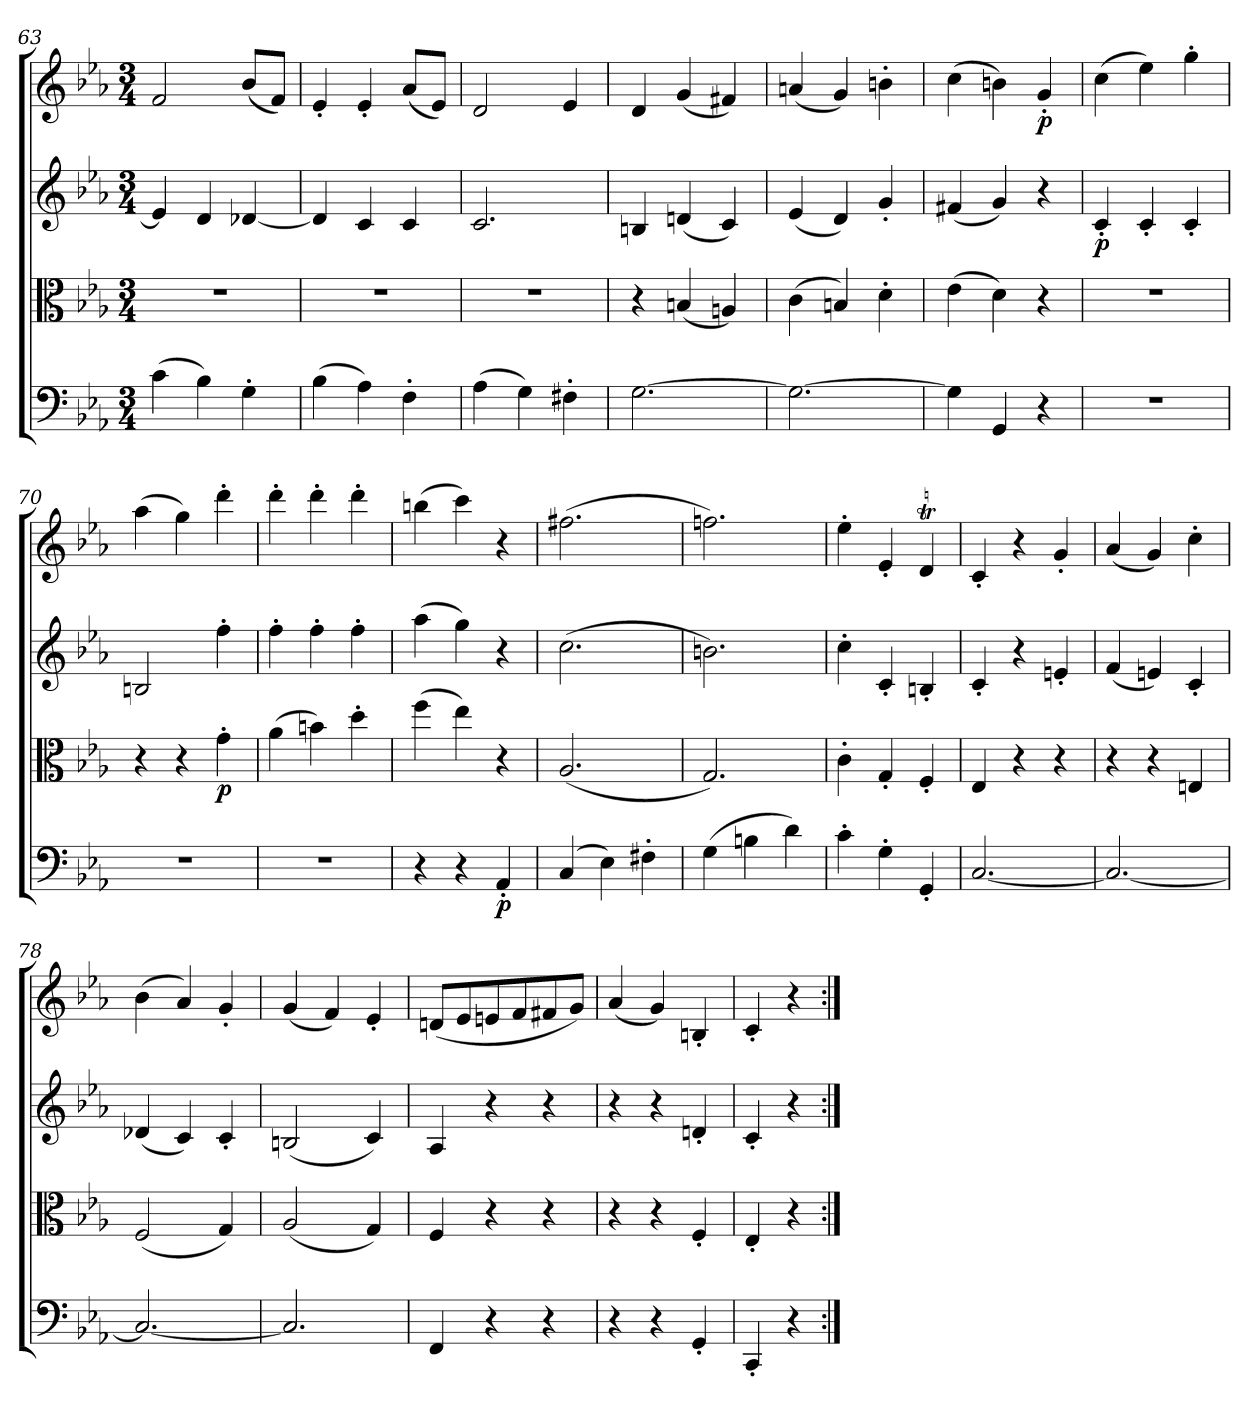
**kern	**dynam	**kern	**dynam	**kern	**dynam	**kern	**dynam
*part4	*part4	*part3	*part3	*part2	*part2	*part1	*part1
*staff4	*staff4	*staff3	*staff3	*staff2	*staff2	*staff1	*staff1
*clefF4	*	*clefC3	*	*clefG2	*	*clefG2	*
*k[b-e-a-]	*	*k[b-e-a-]	*	*k[b-e-a-]	*	*k[b-e-a-]	*
*c:	*	*c:	*	*c:	*	*c:	*
*M3/4	*	*M3/4	*	*M3/4	*	*M3/4	*
=63	=63	=63	=63	=63	=63	=63	=63
(4c\	.	2.r	.	4e-/]	.	2f/	.
4B-\)	.	.	.	4d/	.	.	.
4G'\	.	.	.	[4d-X/	.	(8b-/L	.
.	.	.	.	.	.	8f/J)	.
=64	=64	=64	=64	=64	=64	=64	=64
(4B-\	.	2.r	.	4d-/]	.	4e-'/	.
4A-\)	.	.	.	4c/	.	4e-'/	.
4F'\	.	.	.	4c/	.	(8a-/L	.
.	.	.	.	.	.	8e-/J)	.
=65	=65	=65	=65	=65	=65	=65	=65
(4A-\	.	2.r	.	2.c/	.	2d/	.
4G\)	.	.	.	.	.	.	.
4F#X'\	.	.	.	.	.	4e-/	.
=66	=66	=66	=66	=66	=66	=66	=66
[2.G\	.	4r	.	4Bn/	.	4d/	.
.	.	(4Bn/	.	(4dn/	.	(4g/	.
.	.	4An/)	.	4c/)	.	4f#X/)	.
=67	=67	=67	=67	=67	=67	=67	=67
2.G\_	.	(4c\	.	(4e-/	.	(4an/	.
.	.	4Bn/)	.	4d/)	.	4g/)	.
.	.	4d'\	.	4g'/	.	4bn'\	.
=68	=68	=68	=68	=68	=68	=68	=68
4G\]	.	(4e-\	.	(4f#X/	.	(4cc\	.
4GG/	.	4d\)	.	4g/)	.	4bn\)	.
4r	.	4r	.	4r	.	4g'/	p
=69	=69	=69	=69	=69	=69	=69	=69
2.r	.	2.r	.	4c'/	p	(4cc\	.
.	.	.	.	4c'/	.	4ee-\)	.
.	.	.	.	4c'/	.	4gg'\	.
=70	=70	=70	=70	=70	=70	=70	=70
2.r	.	4r	.	2Bn/	.	(4aa-\	.
.	.	4r	.	.	.	4gg\)	.
.	.	4g'\	p	4ff'\	.	4ddd'\	.
=71	=71	=71	=71	=71	=71	=71	=71
2.r	.	(4a-\	.	4ff'\	.	4ddd'\	.
.	.	4bn\)	.	4ff'\	.	4ddd'\	.
.	.	4dd'\	.	4ff'\	.	4ddd'\	.
=72	=72	=72	=72	=72	=72	=72	=72
4r	.	(4ff\	.	(4aa-\	.	(4bbn\	.
4r	.	4ee-\)	.	4gg\)	.	4ccc\)	.
4AA-'/	p	4r	.	4r	.	4r	.
=73	=73	=73	=73	=73	=73	=73	=73
(4C/	.	(2.A-/	.	(2.cc\	.	(2.ff#X\	.
4E-\)	.	.	.	.	.	.	.
4F#X'\	.	.	.	.	.	.	.
=74	=74	=74	=74	=74	=74	=74	=74
(4G\	.	2.G/)	.	2.bn\)	.	2.ffn\)	.
4Bn\	.	.	.	.	.	.	.
4d\)	.	.	.	.	.	.	.
=75	=75	=75	=75	=75	=75	=75	=75
4c'\	.	4c'\	.	4cc'\	.	4ee-'\	.
4G'\	.	4G'/	.	4c'/	.	4e-'/	.
4GG'/	.	4F'/	.	4Bn'/	.	4dT/	.
=76	=76	=76	=76	=76	=76	=76	=76
[2.C/	.	4E-/	.	4c'/	.	4c'/	.
.	.	4r	.	4r	.	4r	.
.	.	4r	.	4en'/	.	4g'/	.
=77	=77	=77	=77	=77	=77	=77	=77
2.C/_	.	4r	.	(4f/	.	(4a-/	.
.	.	4r	.	4en/)	.	4g/)	.
.	.	4En/	.	4c'/	.	4cc'\	.
=78	=78	=78	=78	=78	=78	=78	=78
2.C/_	.	(2F/	.	(4d-X/	.	(4b-\	.
.	.	.	.	4c/)	.	4a-/)	.
.	.	4G/)	.	4c'/	.	4g'/	.
=79	=79	=79	=79	=79	=79	=79	=79
2.C/]	.	(2A-/	.	(2Bn/	.	(4g/	.
.	.	.	.	.	.	4f/)	.
.	.	4G/)	.	4c/)	.	4e-'/	.
=80	=80	=80	=80	=80	=80	=80	=80
4FF/	.	4F/	.	4A-/	.	(8dn/L	.
.	.	.	.	.	.	8e-/	.
4r	.	4r	.	4r	.	8en/	.
.	.	.	.	.	.	8f/	.
4r	.	4r	.	4r	.	8f#X/	.
.	.	.	.	.	.	8g/J)	.
=81	=81	=81	=81	=81	=81	=81	=81
4r	.	4r	.	4r	.	(4a-/	.
4r	.	4r	.	4r	.	4g/)	.
4GG'/	.	4F'/	.	4dn'/	.	4Bn'/	.
=82	=82	=82	=82	=82	=82	=82	=82
4CC'/	.	4E-'/	.	4c'/	.	4c'/	.
4r	.	4r	.	4r	.	4r	.
=:|!	=:|!	=:|!	=:|!	=:|!	=:|!	=:|!	=:|!
*-	*-	*-	*-	*-	*-	*-	*-
